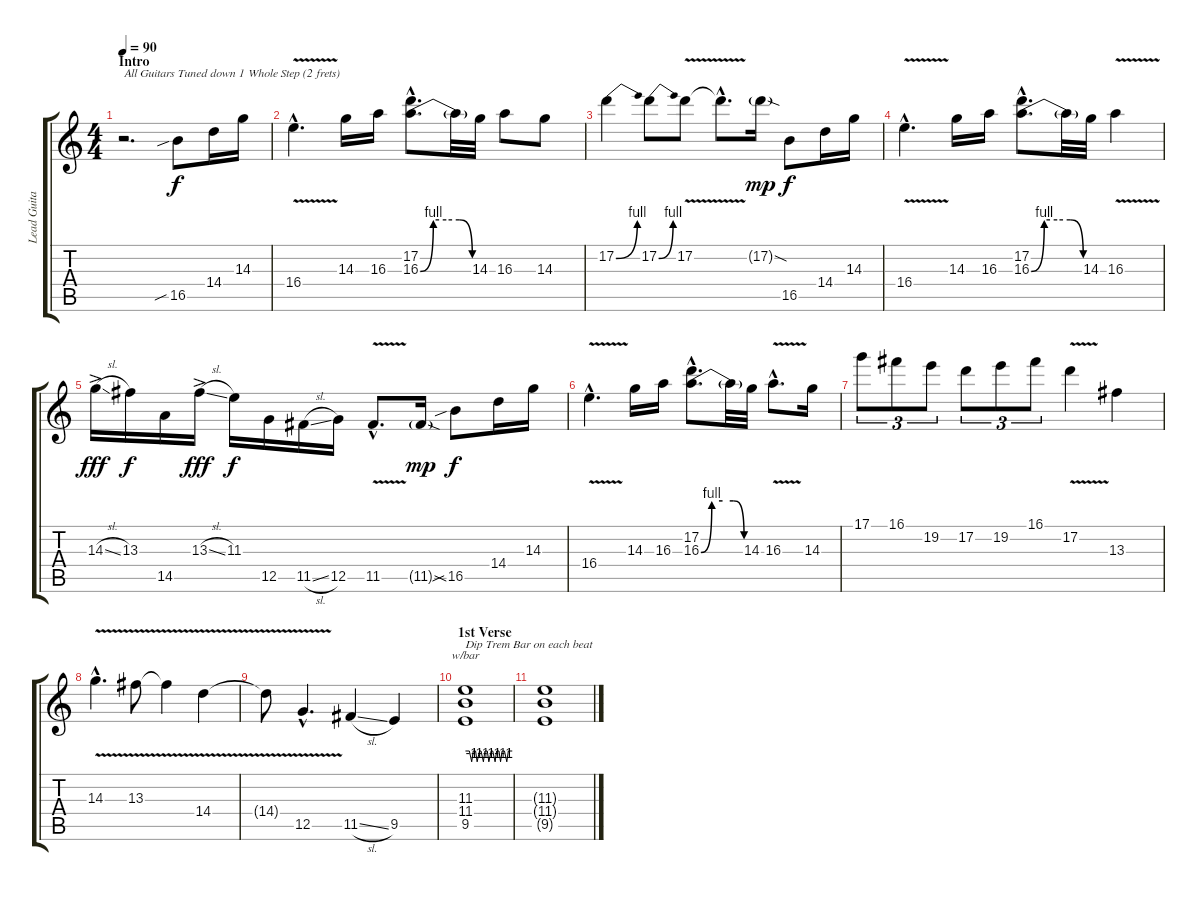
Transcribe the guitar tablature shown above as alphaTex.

\track ("Lead Guitar" "Lead Guita") {instrument overdrivenguitar}
\staff {score tabs}
\tuning (D4 A3 F3 C3 G2 D2) {hide}
\ts (4 4)
\section ("" "Intro")
\tempo 90
\clef g2
\ks c
r.2{d txt "All Guitars Tuned down 1 Whole Step (2 frets)" dy f instrument overdrivenguitar} 16.5{sib}.8 14.4.16 14.3.16 |
16.4{v hac}.4{d} 14.3.16 16.3.16 (17.2{hac} 16.3{be (custom 0 0 15 4 30 4 45 4 60 0) hac}).8{d} 16.3{t}.32 14.3.32 16.3.8 14.3.8 |
17.2{be (bend 0 0 60 4)}.4{txt " "} 17.2{be (bend 0 0 60 4)}.8 17.2{v}.8 17.2{hac t}.8{d} 17.2{sod g}.16{dy mp} 16.5.8{dy f} 14.4.16 14.3.16 |
16.4{v hac}.4{d} 14.3.16 16.3.16 (17.2{hac} 16.3{be (custom 0 0 15 4 30 4 45 4 60 0) hac}).8{d} 16.3{t}.32 14.3.32 16.3{v}.4 |
14.3{sl ac}.16{dy fff} 13.3.16{dy f} 14.5.16 13.3{sl ac}.16{dy fff} 11.3.16{dy f} 12.5.16 11.5{sl}.16 12.5.16 11.5{v hac}.8{d} 11.5{sod g}.16{dy mp} 16.5{sib}.8{dy f} 14.4.16 14.3.16 |
16.4{v hac}.4{d} 14.3.16 16.3.16 (17.2{hac} 16.3{be (custom 0 0 15 4 30 4 45 4 60 0) hac}).8{d} 16.3{t}.32 14.3.32 16.3{v hac}.8{d} 14.3.16 |
17.1.8{tu (3 2)} 16.1.8{tu (3 2)} 19.2.8{tu (3 2)} 17.2.8{tu (3 2)} 19.2.8{tu (3 2)} 16.1.8{tu (3 2)} 17.2{v}.4 13.3.4 |
14.3{v hac}.4{d} 13.3{v}.8 13.3{t}.4 14.4{v}.4 |
14.4{t}.8 12.5{v hac}.4{d} 11.5{sl}.4 9.5.4 |
\section ("" "1st Verse")
(11.3 11.4 9.5).1{tbe (custom default 0 0 5 0 8 -4 10 0 13 0 15 -4 18 0 20 0 23 -4 25 0 28 0 30 -4 33 0 35 0 38 -4 40 0 43 0 45 -4 47 0 50 0 53 -4 55 0 60 0) txt "Dip Trem Bar on each beat"} |
(11.3{t} 11.4{t} 9.5{t}).1
